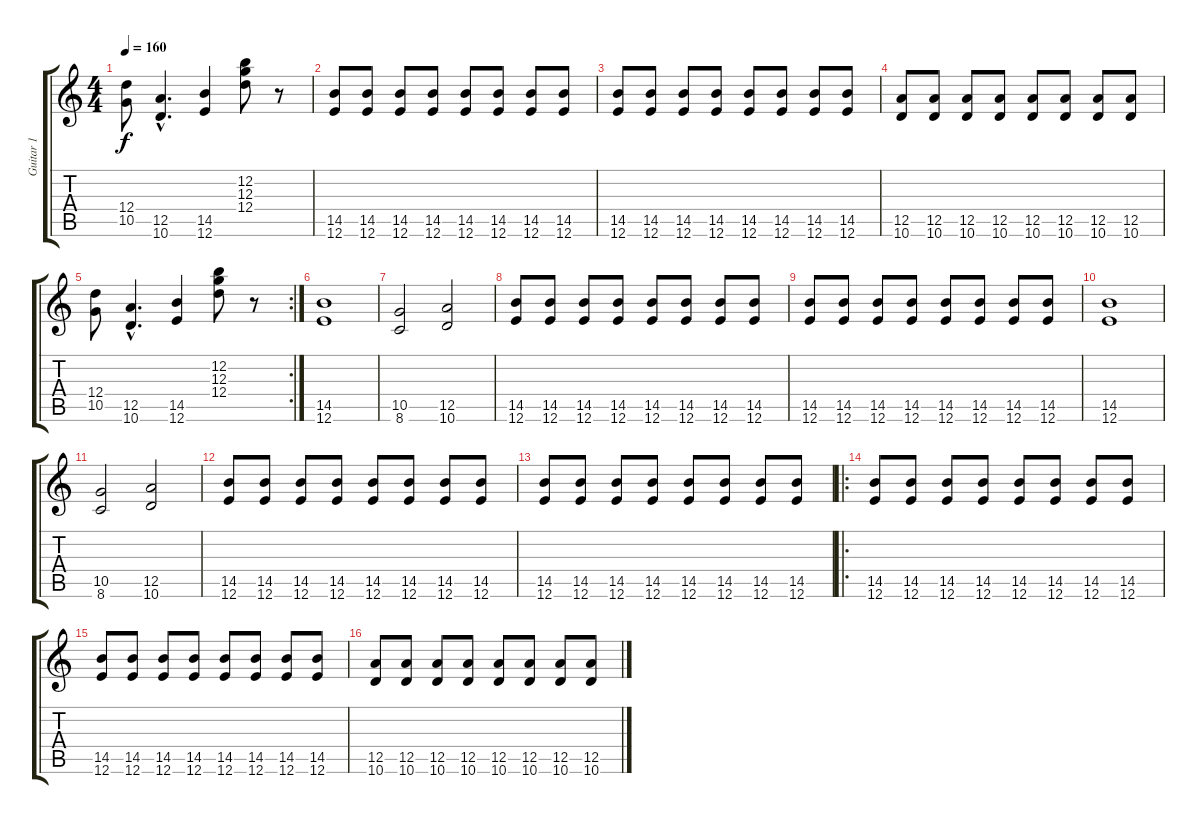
\track ("Guitar 1" "Guitar 1") {instrument overdrivenguitar}
\staff {score tabs}
\tuning (E4 B3 G3 D3 A2 E2) {hide}
\ts (4 4)
\tempo 160
\clef g2
\ks c
(12.4 10.5).8{dy f} (12.5{hac} 10.6{hac}).4{d} (14.5 12.6).4 (12.2 12.3 12.4).8 r.8 |
(14.5 12.6).8 (14.5 12.6).8 (14.5 12.6).8 (14.5 12.6).8 (14.5 12.6).8 (14.5 12.6).8 (14.5 12.6).8 (14.5 12.6).8 |
(14.5 12.6).8 (14.5 12.6).8 (14.5 12.6).8 (14.5 12.6).8 (14.5 12.6).8 (14.5 12.6).8 (14.5 12.6).8 (14.5 12.6).8 |
(12.5 10.6).8 (12.5 10.6).8 (12.5 10.6).8 (12.5 10.6).8 (12.5 10.6).8 (12.5 10.6).8 (12.5 10.6).8 (12.5 10.6).8 |
\rc 2
(12.4 10.5).8 (12.5{hac} 10.6{hac}).4{d} (14.5 12.6).4 (12.2 12.3 12.4).8 r.8 |
(14.5 12.6).1 |
(10.5 8.6).2 (12.5 10.6).2 |
(14.5 12.6).8 (14.5 12.6).8 (14.5 12.6).8 (14.5 12.6).8 (14.5 12.6).8 (14.5 12.6).8 (14.5 12.6).8 (14.5 12.6).8 |
(14.5 12.6).8 (14.5 12.6).8 (14.5 12.6).8 (14.5 12.6).8 (14.5 12.6).8 (14.5 12.6).8 (14.5 12.6).8 (14.5 12.6).8 |
(14.5 12.6).1 |
(10.5 8.6).2 (12.5 10.6).2 |
(14.5 12.6).8 (14.5 12.6).8 (14.5 12.6).8 (14.5 12.6).8 (14.5 12.6).8 (14.5 12.6).8 (14.5 12.6).8 (14.5 12.6).8 |
(14.5 12.6).8 (14.5 12.6).8 (14.5 12.6).8 (14.5 12.6).8 (14.5 12.6).8 (14.5 12.6).8 (14.5 12.6).8 (14.5 12.6).8 |
\ro
(14.5 12.6).8 (14.5 12.6).8 (14.5 12.6).8 (14.5 12.6).8 (14.5 12.6).8 (14.5 12.6).8 (14.5 12.6).8 (14.5 12.6).8 |
(14.5 12.6).8 (14.5 12.6).8 (14.5 12.6).8 (14.5 12.6).8 (14.5 12.6).8 (14.5 12.6).8 (14.5 12.6).8 (14.5 12.6).8 |
(12.5 10.6).8 (12.5 10.6).8 (12.5 10.6).8 (12.5 10.6).8 (12.5 10.6).8 (12.5 10.6).8 (12.5 10.6).8 (12.5 10.6).8
